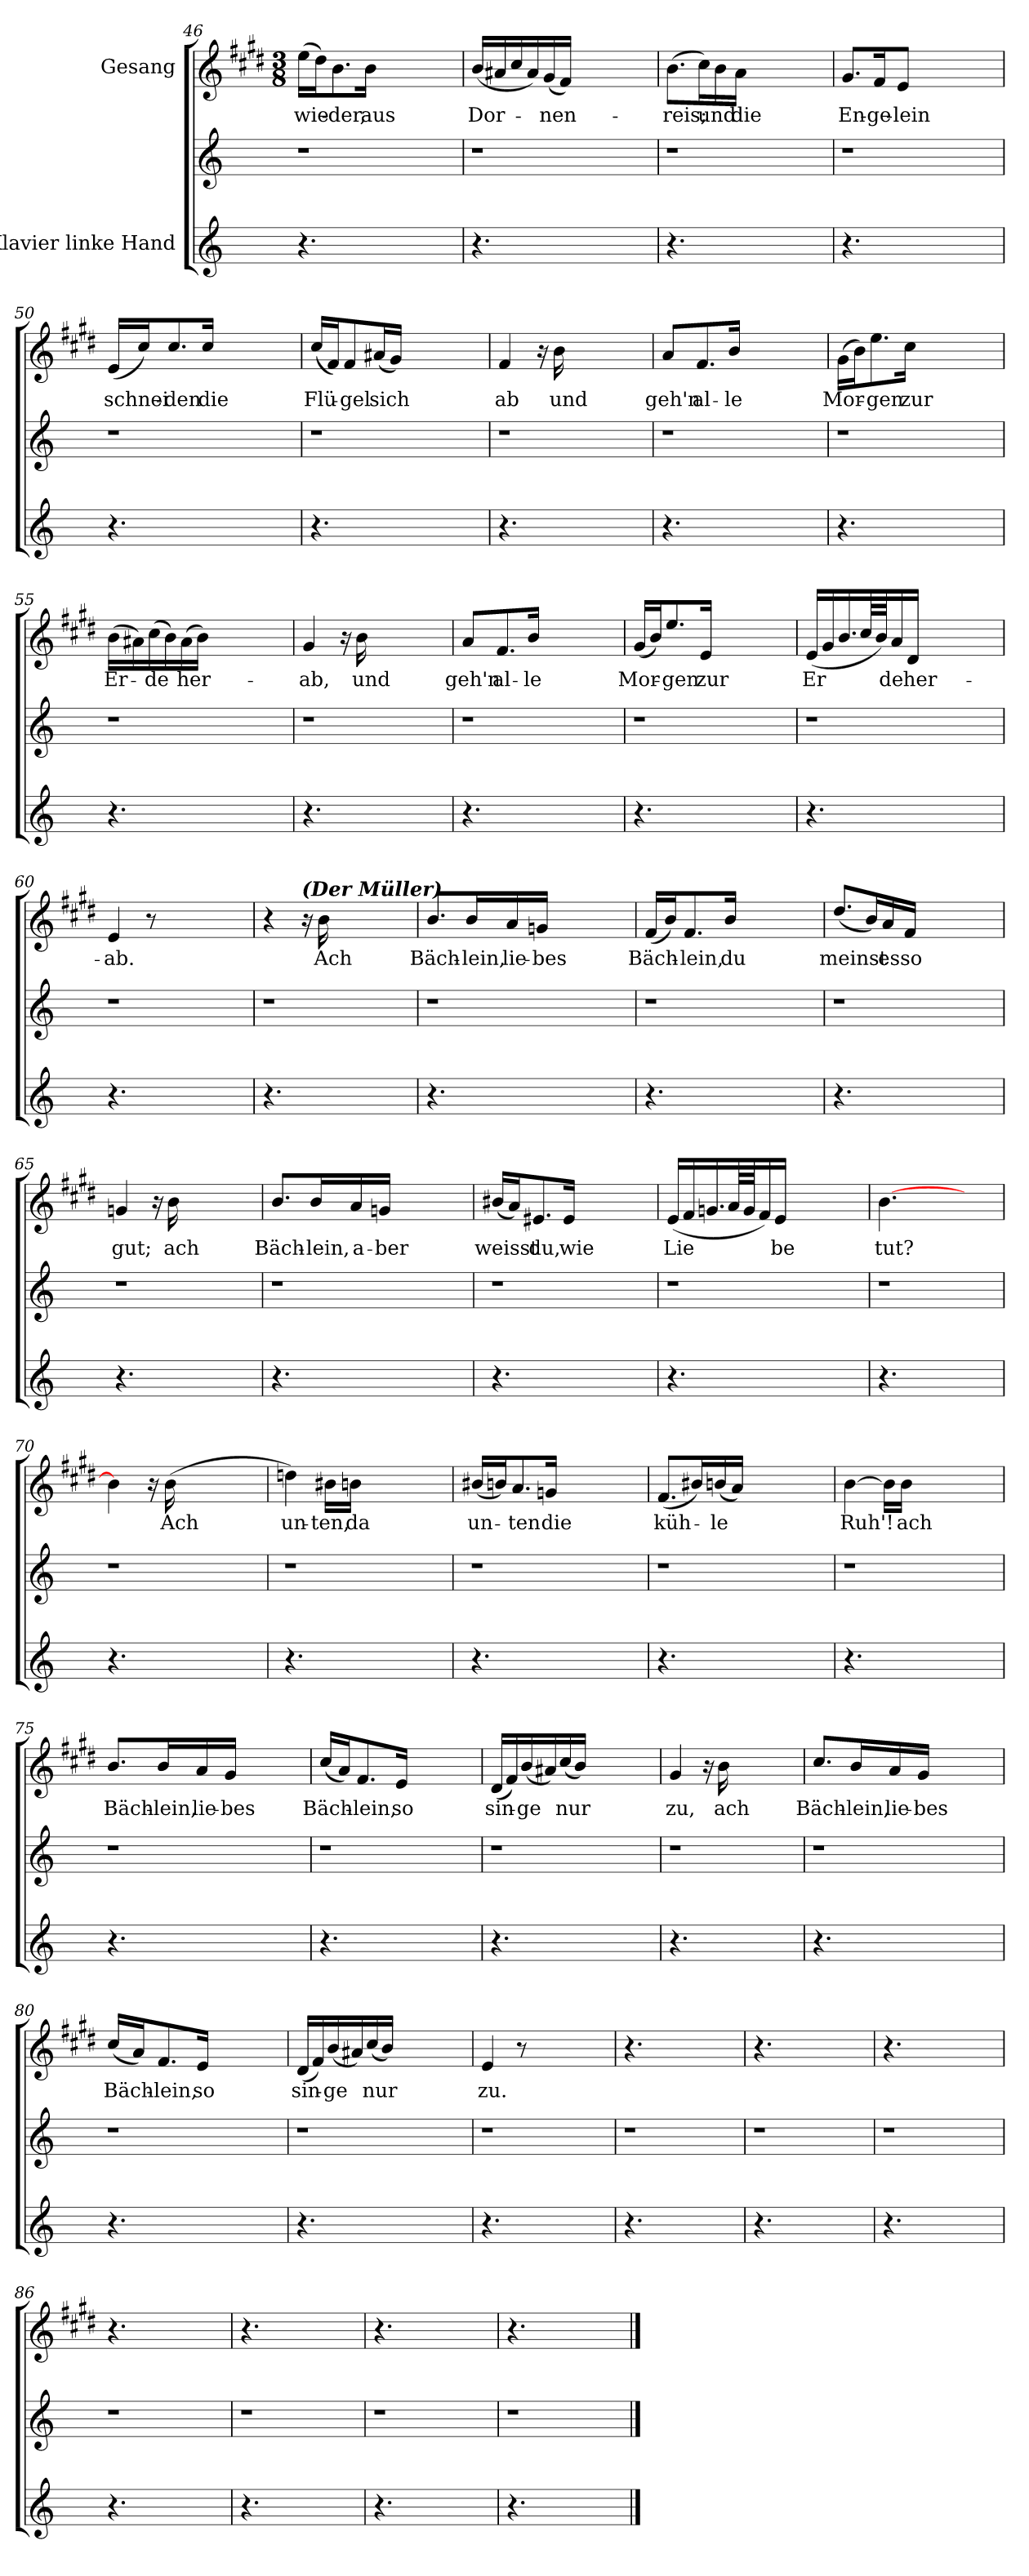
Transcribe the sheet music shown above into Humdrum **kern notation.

**kern	**kern	**kern	**text
*part2	*part2	*part1	*part1
*staff3	*staff2	*staff1	*staff1
*I"Klavier linke Hand	*	*I"Gesang	*
!!LO:LB:g=z
*clefG2	*clefG2	*clefG2	*
*k[]	*k[]	*k[f#c#g#d#]	*
*	*	*M3/8	*
=46	=46	=46	=46
!	!	!	!LO:LY:b
4.r	1r	(16ee\LL	wie-
.	.	16dd#\J)	.
!	!	!	!LO:LY:b
.	.	8.b\	der,
!	!	!	!LO:LY:b
.	.	16b\Jk	aus
2ryy	.	2ryy	.
8ryy	.	8ryy	.
!!LO:LB:g=z
=47	=47	=47	=47
!	!	!	!LO:LY:b
4.r	1r	(16b/LL	Dor-
.	.	16a#X/	.
.	.	16cc#/	.
.	.	16a#/)	.
!	!	!	!LO:LY:b
.	.	(16g#/	nen-
.	.	16f#/JJ)	.
2ryy	.	2ryy	.
8ryy	.	8ryy	.
=48	=48	=48	=48
!	!	!	!LO:LY:b
4.r	1r	(8.b\L	reis;
.	.	16cc#\L)	.
!	!	!	!LO:LY:b
.	.	16b\	und
!	!	!	!LO:LY:b
.	.	16a\JJ	die
2ryy	.	2ryy	.
8ryy	.	8ryy	.
=49	=49	=49	=49
!	!	!	!LO:LY:b
4.r	1r	8.g#/L	En-
!	!	!	!LO:LY:b
.	.	16f#/K	ge-
!	!	!	!LO:LY:b
.	.	8e/J	lein
2ryy	.	2ryy	.
8ryy	.	8ryy	.
=50	=50	=50	=50
!	!	!	!LO:LY:b
4.r	1r	(16e/LL	schnei-
.	.	16cc#/J)	.
!	!	!	!LO:LY:b
.	.	8.cc#/	den
!	!	!	!LO:LY:b
.	.	16cc#/Jk	die
2ryy	.	2ryy	.
8ryy	.	8ryy	.
=51	=51	=51	=51
!	!	!	!LO:LY:b
4.r	1r	(16cc#/LL	Flü-
.	.	16f#/J)	.
!	!	!	!LO:LY:b
.	.	8f#/	gel
!	!	!	!LO:LY:b
.	.	(16a#X/L	sich
.	.	16g#/JJ)	.
2ryy	.	2ryy	.
8ryy	.	8ryy	.
!!LO:LB:g=z
=52	=52	=52	=52
!	!	!	!LO:LY:b
4.r	1r	4f#/	ab
.	.	16r	.
!	!	!	!LO:LY:b
.	.	16b\	und
2ryy	.	2ryy	.
8ryy	.	8ryy	.
!!LO:PB:g=z
=53	=53	=53	=53
!	!	!	!LO:LY:b
4.r	1r	8a/L	geh'n
!	!	!	!LO:LY:b
.	.	8.f#/	al-
!	!	!	!LO:LY:b
.	.	16b/Jk	le
2ryy	.	2ryy	.
8ryy	.	8ryy	.
=54	=54	=54	=54
!	!	!	!LO:LY:b
4.r	1r	(16g#\LL	Mor-
.	.	16b\J)	.
!	!	!	!LO:LY:b
.	.	8.ee\	gen
!	!	!	!LO:LY:b
.	.	16cc#\Jk	zur
2ryy	.	2ryy	.
8ryy	.	8ryy	.
=55	=55	=55	=55
!	!	!	!LO:LY:b
4.r	1r	(16b\LL	Er-
.	.	16a#X\)	.
!	!	!	!LO:LY:b
.	.	(16cc#\	de
.	.	16b\)	.
!	!	!	!LO:LY:b
.	.	(16a#\	her-
.	.	16b\JJ)	.
2ryy	.	2ryy	.
8ryy	.	8ryy	.
=56	=56	=56	=56
!	!	!	!LO:LY:b
4.r	1r	4g#/	ab,
.	.	16r	.
!	!	!	!LO:LY:b
.	.	16b\	und
2ryy	.	2ryy	.
8ryy	.	8ryy	.
=57	=57	=57	=57
!	!	!	!LO:LY:b
4.r	1r	8a/L	geh'n
!	!	!	!LO:LY:b
.	.	8.f#/	al-
!	!	!	!LO:LY:b
.	.	16b/Jk	le
2ryy	.	2ryy	.
8ryy	.	8ryy	.
=58	=58	=58	=58
!	!	!	!LO:LY:b
4.r	1r	(16g#/LL	Mor-
.	.	16b/J)	.
!	!	!	!LO:LY:b
.	.	8.ee/	gen
!	!	!	!LO:LY:b
.	.	16e/Jk	zur
2ryy	.	2ryy	.
8ryy	.	8ryy	.
!!LO:LB:g=z
=59	=59	=59	=59
!	!	!	!LO:LY:b
4.r	1r	(16e/LL	Er
.	.	16g#/	.
.	.	16.b/	.
.	.	64cc#/LL	.
.	.	64b/JJ)	.
!	!	!	!LO:LY:b
.	.	16a/	de
!	!	!	!LO:LY:b
.	.	16d#/JJ	her-
2ryy	.	2ryy	.
8ryy	.	8ryy	.
=60	=60	=60	=60
!	!	!	!LO:LY:b
4.r	1r	4e/	ab.
.	.	8r	.
2ryy	.	2ryy	.
8ryy	.	8ryy	.
=61	=61	=61	=61
4.r	1r	4r	.
!	!	!LO:TX:a:Bi:t=(Der Müller)	!
.	.	16r	.
!	!	!	!LO:LY:b
.	.	16b\	Ach
2ryy	.	2ryy	.
8ryy	.	8ryy	.
=62	=62	=62	=62
!	!	!	!LO:LY:b
4.r	1r	8.b/L	Bäch-
!	!	!	!LO:LY:b
.	.	16b/L	lein,
!	!	!	!LO:LY:b
.	.	16a/	lie-
!	!	!	!LO:LY:b
.	.	16gn/JJ	bes
2ryy	.	2ryy	.
8ryy	.	8ryy	.
=63	=63	=63	=63
!	!	!	!LO:LY:b
4.r	1r	(16f#/LL	Bäch-
.	.	16b/J)	.
!	!	!	!LO:LY:b
.	.	8.f#/	lein,
!	!	!	!LO:LY:b
.	.	16b/Jk	du
2ryy	.	2ryy	.
8ryy	.	8ryy	.
!!LO:LB:g=z
=64	=64	=64	=64
!	!	!	!LO:LY:b
4.r	1r	(8.dd#/L	meinst
.	.	16b/L)	.
!	!	!	!LO:LY:b
.	.	16a/	es
!	!	!	!LO:LY:b
.	.	16f#/JJ	so
2ryy	.	2ryy	.
8ryy	.	8ryy	.
!!LO:LB:g=z
=65	=65	=65	=65
!	!	!	!LO:LY:b
4.r	1r	4gn/	gut;
.	.	16r	.
!	!	!	!LO:LY:b
.	.	16b\	ach
2ryy	.	2ryy	.
8ryy	.	8ryy	.
=66	=66	=66	=66
!	!	!	!LO:LY:b
4.r	1r	8.b/L	Bäch-
!	!	!	!LO:LY:b
.	.	16b/L	lein,
!	!	!	!LO:LY:b
.	.	16a/	a-
!	!	!	!LO:LY:b
.	.	16gn/JJ	ber
2ryy	.	2ryy	.
8ryy	.	8ryy	.
=67	=67	=67	=67
!	!	!	!LO:LY:b
4.r	1r	(16b#X/LL	weisst
.	.	16a/J)	.
!	!	!	!LO:LY:b
.	.	8.e#X/	du,
!	!	!	!LO:LY:b
.	.	16e#/Jk	wie
2ryy	.	2ryy	.
8ryy	.	8ryy	.
=68	=68	=68	=68
!	!	!	!LO:LY:b
4.r	1r	(16e/LL	Lie
.	.	16f#/	.
.	.	16.gn/	.
.	.	64a/LL	.
.	.	64g/JJ	.
.	.	16f#/)	.
!	!	!	!LO:LY:b
.	.	16e/JJ	be
2ryy	.	2ryy	.
8ryy	.	8ryy	.
=69	=69	=69	=69
!	!	!	!LO:LY:b
4.r	1r	[4.b\	tut?
2ryy	.	2ryy	.
8ryy	.	8ryy	.
!!LO:PB:g=z
=70	=70	=70	=70
4.r	1r	4b\]	.
.	.	16r	.
!	!	!	!LO:LY:b
.	.	(16b\	Ach
2ryy	.	2ryy	.
8ryy	.	8ryy	.
=71	=71	=71	=71
!	!	!	!LO:LY:b
4.r	1r	4ddn\)	un-
!	!	!	!LO:LY:b
.	.	16b#X\LL	ten,
!	!	!	!LO:LY:b
.	.	16bn\JJ	da
2ryy	.	2ryy	.
8ryy	.	8ryy	.
=72	=72	=72	=72
!	!	!	!LO:LY:b
4.r	1r	(16b#X/LL	un-
.	.	16bn/J)	.
!	!	!	!LO:LY:b
.	.	8.a/	ten
!	!	!	!LO:LY:b
.	.	16gn/Jk	die
2ryy	.	2ryy	.
8ryy	.	8ryy	.
=73	=73	=73	=73
!	!	!	!LO:LY:b
4.r	1r	(8.f#/L	küh-
.	.	16b#X/L)	.
!	!	!	!LO:LY:b
.	.	(16bn/	le
.	.	16a/JJ)	.
2ryy	.	2ryy	.
8ryy	.	8ryy	.
=74	=74	=74	=74
!	!	!	!LO:LY:b
4.r	1r	[4b\	Ruh'!
.	.	16b\LL]	.
!	!	!	!LO:LY:b
.	.	16b\JJ	ach
2ryy	.	2ryy	.
8ryy	.	8ryy	.
!!LO:LB:g=z
=75	=75	=75	=75
!	!	!	!LO:LY:b
4.r	1r	8.b/L	Bäch-
!	!	!	!LO:LY:b
.	.	16b/L	lein,
!	!	!	!LO:LY:b
.	.	16a/	lie-
!	!	!	!LO:LY:b
.	.	16g#/JJ	bes
2ryy	.	2ryy	.
8ryy	.	8ryy	.
=76	=76	=76	=76
!	!	!	!LO:LY:b
4.r	1r	(16cc#/LL	Bäch-
.	.	16a/J)	.
!	!	!	!LO:LY:b
.	.	8.f#/	lein,
!	!	!	!LO:LY:b
.	.	16e/Jk	so
2ryy	.	2ryy	.
8ryy	.	8ryy	.
=77	=77	=77	=77
!	!	!	!LO:LY:b
4.r	1r	(16d#/LL	sin-
.	.	16f#/)	.
!	!	!	!LO:LY:b
.	.	(16b/	ge
.	.	16a#X/)	.
!	!	!	!LO:LY:b
.	.	(16cc#/	nur
.	.	16b/JJ)	.
2ryy	.	2ryy	.
8ryy	.	8ryy	.
=78	=78	=78	=78
!	!	!	!LO:LY:b
4.r	1r	4g#/	zu,
.	.	16r	.
!	!	!	!LO:LY:b
.	.	16b\	ach
2ryy	.	2ryy	.
8ryy	.	8ryy	.
=79	=79	=79	=79
!	!	!	!LO:LY:b
4.r	1r	8.cc#/L	Bäch-
!	!	!	!LO:LY:b
.	.	16b/L	lein,
!	!	!	!LO:LY:b
.	.	16a/	lie-
!	!	!	!LO:LY:b
.	.	16g#/JJ	bes
2ryy	.	2ryy	.
8ryy	.	8ryy	.
!!LO:LB:g=z
=80	=80	=80	=80
!	!	!	!LO:LY:b
4.r	1r	(16cc#/LL	Bäch-
.	.	16a/J)	.
!	!	!	!LO:LY:b
.	.	8.f#/	lein,
!	!	!	!LO:LY:b
.	.	16e/Jk	so
2ryy	.	2ryy	.
8ryy	.	8ryy	.
=81	=81	=81	=81
!	!	!	!LO:LY:b
4.r	1r	(16d#/LL	sin-
.	.	16f#/)	.
!	!	!	!LO:LY:b
.	.	(16b/	ge
.	.	16a#X/)	.
!	!	!	!LO:LY:b
.	.	(16cc#/	nur
.	.	16b/JJ)	.
2ryy	.	2ryy	.
8ryy	.	8ryy	.
=82	=82	=82	=82
!	!	!	!LO:LY:b
4.r	1r	4e/	zu.
.	.	8r	.
2ryy	.	2ryy	.
8ryy	.	8ryy	.
=83	=83	=83	=83
4.r	1r	4.r	.
2ryy	.	2ryy	.
8ryy	.	8ryy	.
=84	=84	=84	=84
4.r	1r	4.r	.
2ryy	.	2ryy	.
8ryy	.	8ryy	.
=85	=85	=85	=85
4.r	1r	4.r	.
2ryy	.	2ryy	.
8ryy	.	8ryy	.
=86	=86	=86	=86
4.r	1r	4.r	.
2ryy	.	2ryy	.
8ryy	.	8ryy	.
=87	=87	=87	=87
4.r	1r	4.r	.
2ryy	.	2ryy	.
8ryy	.	8ryy	.
!!LO:LB:g=z
=88	=88	=88	=88
4.r	1r	4.r	.
2ryy	.	2ryy	.
8ryy	.	8ryy	.
=89	=89	=89	=89
4.r	1r	4.r	.
2ryy	.	2ryy	.
8ryy	.	8ryy	.
==	==	==	==
*-	*-	*-	*-
